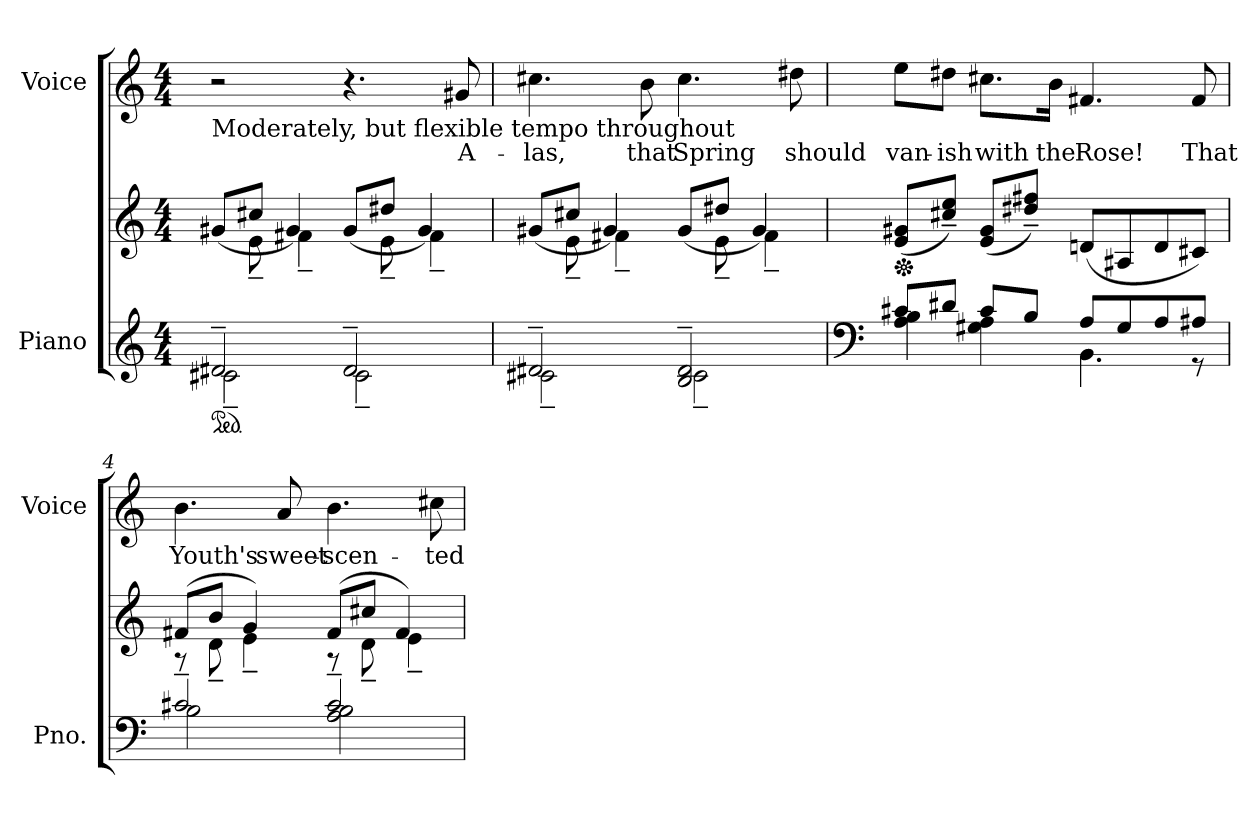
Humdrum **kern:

**kern	**kern	**kern	**text
*part2	*part2	*part1	*part1
*staff3	*staff2	*staff1	*staff1
*I"Piano	*	*I"Voice	*
*I'Pno.	*	*I'Voice	*
!!LO:PB:g=z
*clefG2	*clefG2	*clefG2	*
*k[]	*k[]	*k[]	*
*M4/4	*M4/4	*M4/4	*
*MM100	*MM100	*MM100	*
=1	=1	=1	=1
*^	*	*	*
*ped	*	*	*	*
*	*	*^	*	*
!	!	!	!	!LO:TX:b:t=Moderately, but flexible tempo throughout	!
2d#X~i/	2c#X~i\	(8g#Xi/L	8ryy	2r	.
.	.	8cc#Xi/J	8e~i\	.	.
.	.	4g#i/)	4f#X~i\	.	.
2d#~i/	2c#~i\	(8g#i/L	8ryy	4.r	.
.	.	8dd#Xi/J	8e~i\	.	.
.	.	4g#i/)	4f#~i\	.	.
!	!	!	!	!	!LO:LY:b:color=#000000
.	.	.	.	8g#Xi/	A-
=2	=2	=2	=2	=2	=2
!	!	!	!	!	!LO:LY:b:color=#000000
2d#X~i/	2c#X~i\	(8g#Xi/L	8ryy	4.cc#Xi\	-las,
.	.	8cc#Xi/J	8e~i\	.	.
.	.	4g#i/)	4f#X~i\	.	.
!	!	!	!	!	!LO:LY:b:color=#000000
.	.	.	.	8bi\	that
!	!	!	!	!	!LO:LY:b:color=#000000
2Bi/~ 2d#i~	2c#~i\	(8g#i/L	8ryy	4.cc#i\	Spring
.	.	8dd#Xi/J	8e~i\	.	.
.	.	4g#i/)	4f#~i\	.	.
!	!	!	!	!	!LO:LY:b:color=#000000
.	.	.	.	8dd#Xi\	should
*	*	*v	*v	*	*
!!LO:LB:g=z
=3	=3	=3	=3	=3
*clefF4	*	*	*	*
*	*	*Xped	*	*
!	!	!	!	!LO:LY:b:color=#000000
8c#Xi/L	4Ai\ 4Bi	(8ei/ 8g#XiL	8eei\L	van-
!	!	!	!	!LO:LY:b:color=#000000
8d#Xi/J	.	8cc#Xi/~ 8eei~J)	8dd#Xi\J	-ish
!	!	!	!	!LO:LY:b:color=#000000
8c#i/L	4G#Xi\ 4Ai	(8ei/ 8g#iL	8.cc#Xi\L	with
8Bi/J	.	8dd#Xi/~ 8ff#Xi~J)	.	.
!	!	!	!	!LO:LY:b:color=#000000
.	.	.	16bi\Jk	the
!	!	!	!	!LO:LY:b:color=#000000
8Ai/L	4.BBi\	(8dni/L	4.f#Xi/	Rose!
8G#i/	.	8A#Xi/	.	.
8Ai/	.	8di/	.	.
!	!	!	!	!LO:LY:b:color=#000000
8A#Xi/J	8r	8c#Xi/J)	8f#i/	That
=4	=4	=4	=4	=4
*	*	*^	*	*
!	!	!	!	!	!LO:LY:b:color=#000000
2c#X~i/	2Bi\	(8f#Xi/L	8r	4.bi\	Youth's
.	.	8bi/J	8d~i\	.	.
.	.	4gi/)	4e~i\	.	.
!	!	!	!	!	!LO:LY:b:color=#000000
.	.	.	.	8ai/	sweet-
!	!	!	!	!	!LO:LY:b:color=#000000
2c#~i/	2Ai\ 2Bi	(8f#i/L	8r	4.bi\	-scen-
.	.	8cc#Xi/J	8d~i\	.	.
.	.	4f#i/)	4e~i\	.	.
!	!	!	!	!	!LO:LY:b:color=#000000
.	.	.	.	8cc#Xi\	-ted
*v	*v	*	*	*	*
*	*v	*v	*	*
=	=	=	=
*-	*-	*-	*-
